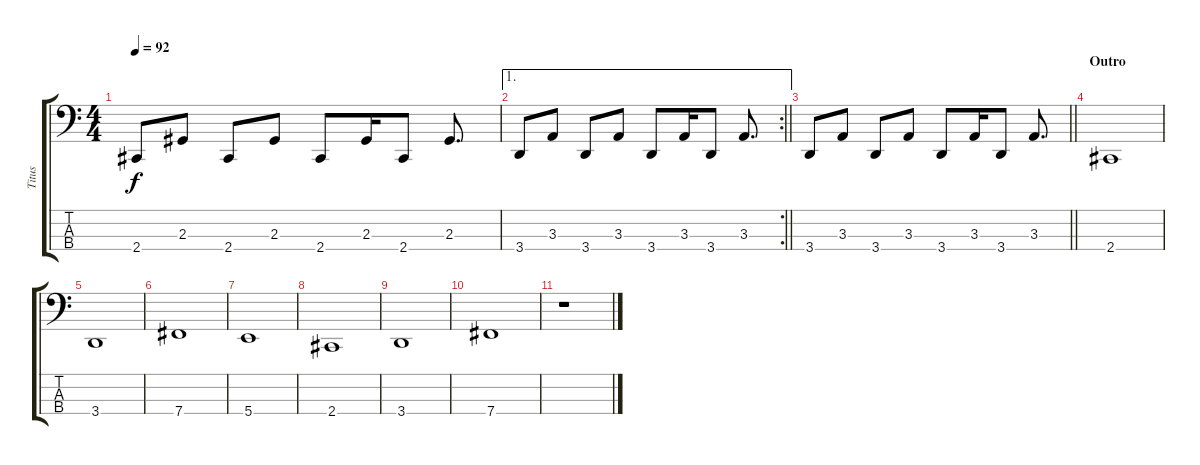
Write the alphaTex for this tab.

\track ("Titus" "Titus") {instrument electricbassfinger}
\staff {score tabs}
\tuning (E2 B1 Gb1 B0) {hide}
\ts (4 4)
\tempo 92
\clef f4
\ks c
2.4.8{dy f} 2.3.8 2.4.8 2.3.8 2.4.8 2.3.16 2.4.8 2.3.8{d} |
\ae 1
\rc 2
\barLineRight lightlight
3.4.8 3.3.8 3.4.8 3.3.8 3.4.8 3.3.16 3.4.8 3.3.8{d} |
\barLineRight lightlight
3.4.8 3.3.8 3.4.8 3.3.8 3.4.8 3.3.16 3.4.8 3.3.8{d} |
\section ("" "Outro")
2.4.1 |
3.4.1 |
7.4.1 |
5.4.1 |
2.4.1 |
3.4.1 |
7.4.1 |
r.1
